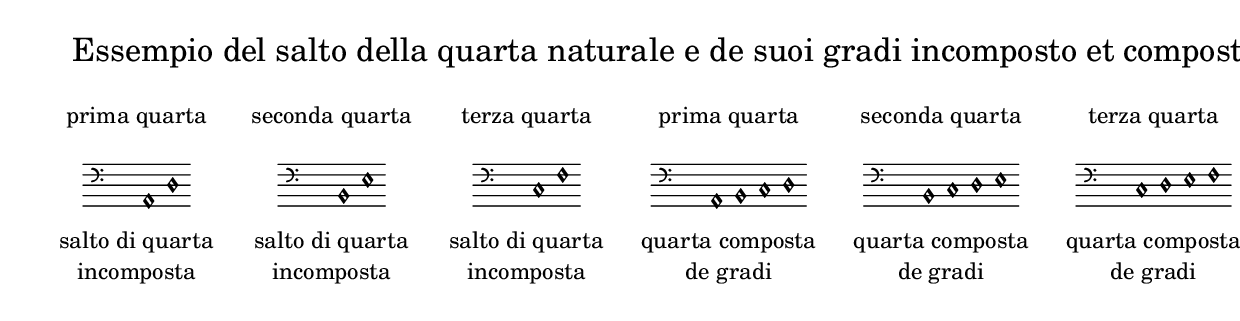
\version "2.22.2"

% Auto generated file

\header {
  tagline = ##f
}

dot = {
   \once \override Script.add-stem-support = ##f
   \once \override Script.toward-stem-shift = 0
   \once \override Script.skyline-horizontal-padding = 0
   \once \override Script.direction = 1
   \once \override Script.font-size = 1
}

\markup {
  \center-column {
    \line {
      \center-align
      \fontsize#3 { \concat { \normal-text "Essempio del salto della quarta naturale e de suoi gradi incomposto et composto"} }
    }
    \null
    \line {
      \center-column {
        \line {
          \left-align {  \normal-text "prima quarta" }
        }

        \null
        \line {
          \score {
            <<
              \new Staff \with { instrumentName = ""} {
                \override Staff.TimeSignature.stencil = ##f
                \override Staff.NoteHead.style = #'baroque
                \accidentalStyle Score.forget
                \override Rest.style = #'mensural
                \override NoteHead.style = #'petrucci
                \cadenzaOn
                \clef "mensural-f"
                \key c #`((0 . ,NATURAL) (1 . ,NATURAL) (2 . ,NATURAL)
                          (3 . ,NATURAL) (4 . ,NATURAL) (5 . ,NATURAL)
                          (6 . ,NATURAL))  a,1   d1  
                \cadenzaOff
              }
            >>
            \layout {
              \context {
                \Score
                \override SpacingSpanner.common-shortest-duration = #(ly:make-moment 1)
              }
            }
          }
        }
        \null
        \line {
          \left-align {  \normal-text "salto di quarta" }
        }
        \line {
          \left-align {  \normal-text "incomposta" }
        }

      }
      \hspace #3 
      \center-column {
        \line {
          \left-align {  \normal-text "seconda quarta" }
        }

        \null
        \line {
          \score {
            <<
              \new Staff \with { instrumentName = ""} {
                \override Staff.TimeSignature.stencil = ##f
                \override Staff.NoteHead.style = #'baroque
                \accidentalStyle Score.forget
                \override Rest.style = #'mensural
                \override NoteHead.style = #'petrucci
                \cadenzaOn
                \clef "mensural-f"
                \key c #`((0 . ,NATURAL) (1 . ,NATURAL) (2 . ,NATURAL)
                          (3 . ,NATURAL) (4 . ,NATURAL) (5 . ,NATURAL)
                          (6 . ,NATURAL))  b,1   e1  
                \cadenzaOff
              }
            >>
            \layout {
              \context {
                \Score
                \override SpacingSpanner.common-shortest-duration = #(ly:make-moment 1)
              }
            }
          }
        }
        \null
        \line {
          \left-align {  \normal-text "salto di quarta" }
        }
        \line {
          \left-align {  \normal-text "incomposta" }
        }

      }
      \hspace #3 
      \center-column {
        \line {
          \left-align {  \normal-text "terza quarta" }
        }

        \null
        \line {
          \score {
            <<
              \new Staff \with { instrumentName = ""} {
                \override Staff.TimeSignature.stencil = ##f
                \override Staff.NoteHead.style = #'baroque
                \accidentalStyle Score.forget
                \override Rest.style = #'mensural
                \override NoteHead.style = #'petrucci
                \cadenzaOn
                \clef "mensural-f"
                \key c #`((0 . ,NATURAL) (1 . ,NATURAL) (2 . ,NATURAL)
                          (3 . ,NATURAL) (4 . ,NATURAL) (5 . ,NATURAL)
                          (6 . ,NATURAL))  c1   f1  
                \cadenzaOff
              }
            >>
            \layout {
              \context {
                \Score
                \override SpacingSpanner.common-shortest-duration = #(ly:make-moment 1)
              }
            }
          }
        }
        \null
        \line {
          \left-align {  \normal-text "salto di quarta" }
        }
        \line {
          \left-align {  \normal-text "incomposta" }
        }

      }
      \hspace #3 
      \center-column {
        \line {
          \left-align {  \normal-text "prima quarta" }
        }

        \null
        \line {
          \score {
            <<
              \new Staff \with { instrumentName = ""} {
                \override Staff.TimeSignature.stencil = ##f
                \override Staff.NoteHead.style = #'baroque
                \accidentalStyle Score.forget
                \override Rest.style = #'mensural
                \override NoteHead.style = #'petrucci
                \cadenzaOn
                \clef "mensural-f"
                \key c #`((0 . ,NATURAL) (1 . ,NATURAL) (2 . ,NATURAL)
                          (3 . ,NATURAL) (4 . ,NATURAL) (5 . ,NATURAL)
                          (6 . ,NATURAL))  a,1   b,1   c1   d1  
                \cadenzaOff
              }
            >>
            \layout {
              \context {
                \Score
                \override SpacingSpanner.common-shortest-duration = #(ly:make-moment 1)
              }
            }
          }
        }
        \null
        \line {
          \left-align {  \normal-text "quarta composta" }
        }
        \line {
          \left-align {  \normal-text "de gradi" }
        }

      }
      \hspace #3 
      \center-column {
        \line {
          \left-align {  \normal-text "seconda quarta" }
        }

        \null
        \line {
          \score {
            <<
              \new Staff \with { instrumentName = ""} {
                \override Staff.TimeSignature.stencil = ##f
                \override Staff.NoteHead.style = #'baroque
                \accidentalStyle Score.forget
                \override Rest.style = #'mensural
                \override NoteHead.style = #'petrucci
                \cadenzaOn
                \clef "mensural-f"
                \key c #`((0 . ,NATURAL) (1 . ,NATURAL) (2 . ,NATURAL)
                          (3 . ,NATURAL) (4 . ,NATURAL) (5 . ,NATURAL)
                          (6 . ,NATURAL))  b,1   c1   d1   e1  
                \cadenzaOff
              }
            >>
            \layout {
              \context {
                \Score
                \override SpacingSpanner.common-shortest-duration = #(ly:make-moment 1)
              }
            }
          }
        }
        \null
        \line {
          \left-align {  \normal-text "quarta composta" }
        }
        \line {
          \left-align {  \normal-text "de gradi" }
        }

      }
      \hspace #3 
      \center-column {
        \line {
          \left-align {  \normal-text "terza quarta" }
        }

        \null
        \line {
          \score {
            <<
              \new Staff \with { instrumentName = ""} {
                \override Staff.TimeSignature.stencil = ##f
                \override Staff.NoteHead.style = #'baroque
                \accidentalStyle Score.forget
                \override Rest.style = #'mensural
                \override NoteHead.style = #'petrucci
                \cadenzaOn
                \clef "mensural-f"
                \key c #`((0 . ,NATURAL) (1 . ,NATURAL) (2 . ,NATURAL)
                          (3 . ,NATURAL) (4 . ,NATURAL) (5 . ,NATURAL)
                          (6 . ,NATURAL))  c1   d1   e1   f1  
                \cadenzaOff
              }
            >>
            \layout {
              \context {
                \Score
                \override SpacingSpanner.common-shortest-duration = #(ly:make-moment 1)
              }
            }
          }
        }
        \null
        \line {
          \left-align {  \normal-text "quarta composta" }
        }
        \line {
          \left-align {  \normal-text "de gradi" }
        }

      }
      \hspace #3 

    }
  }
}